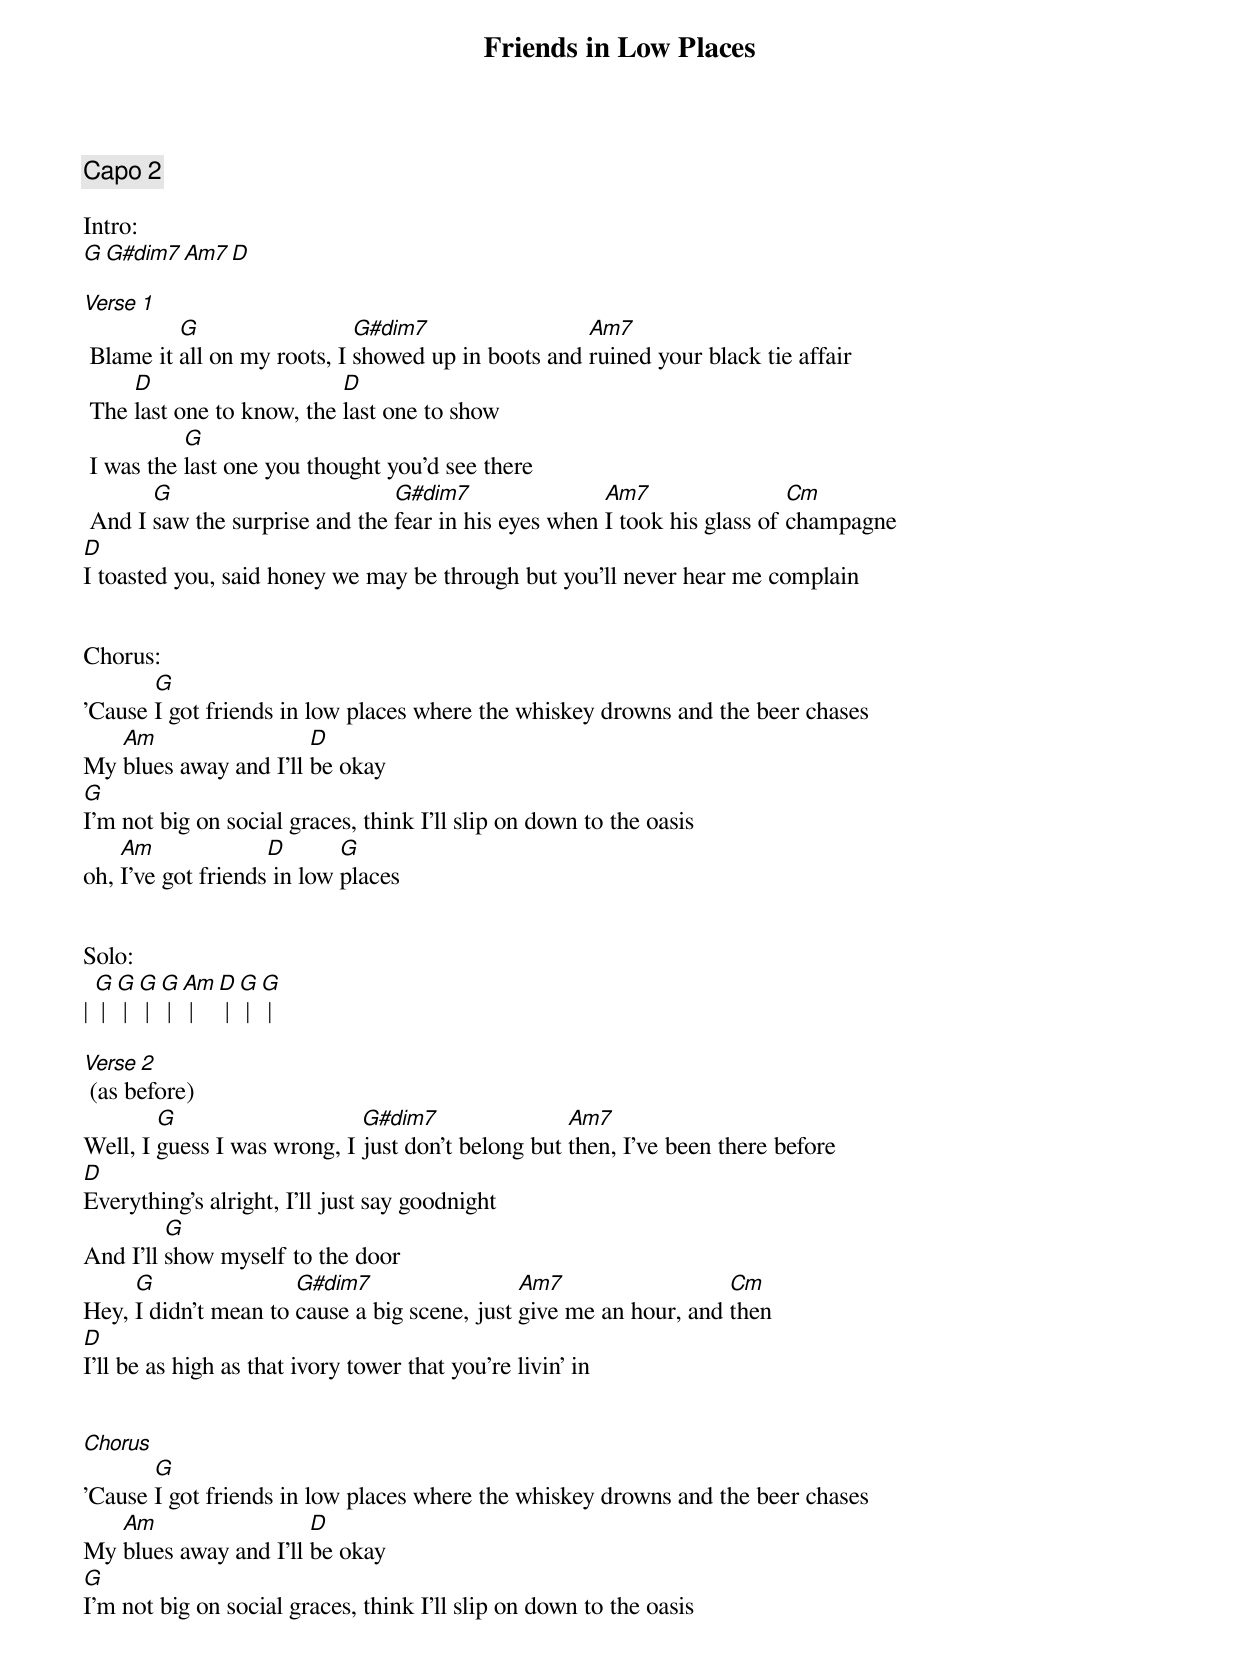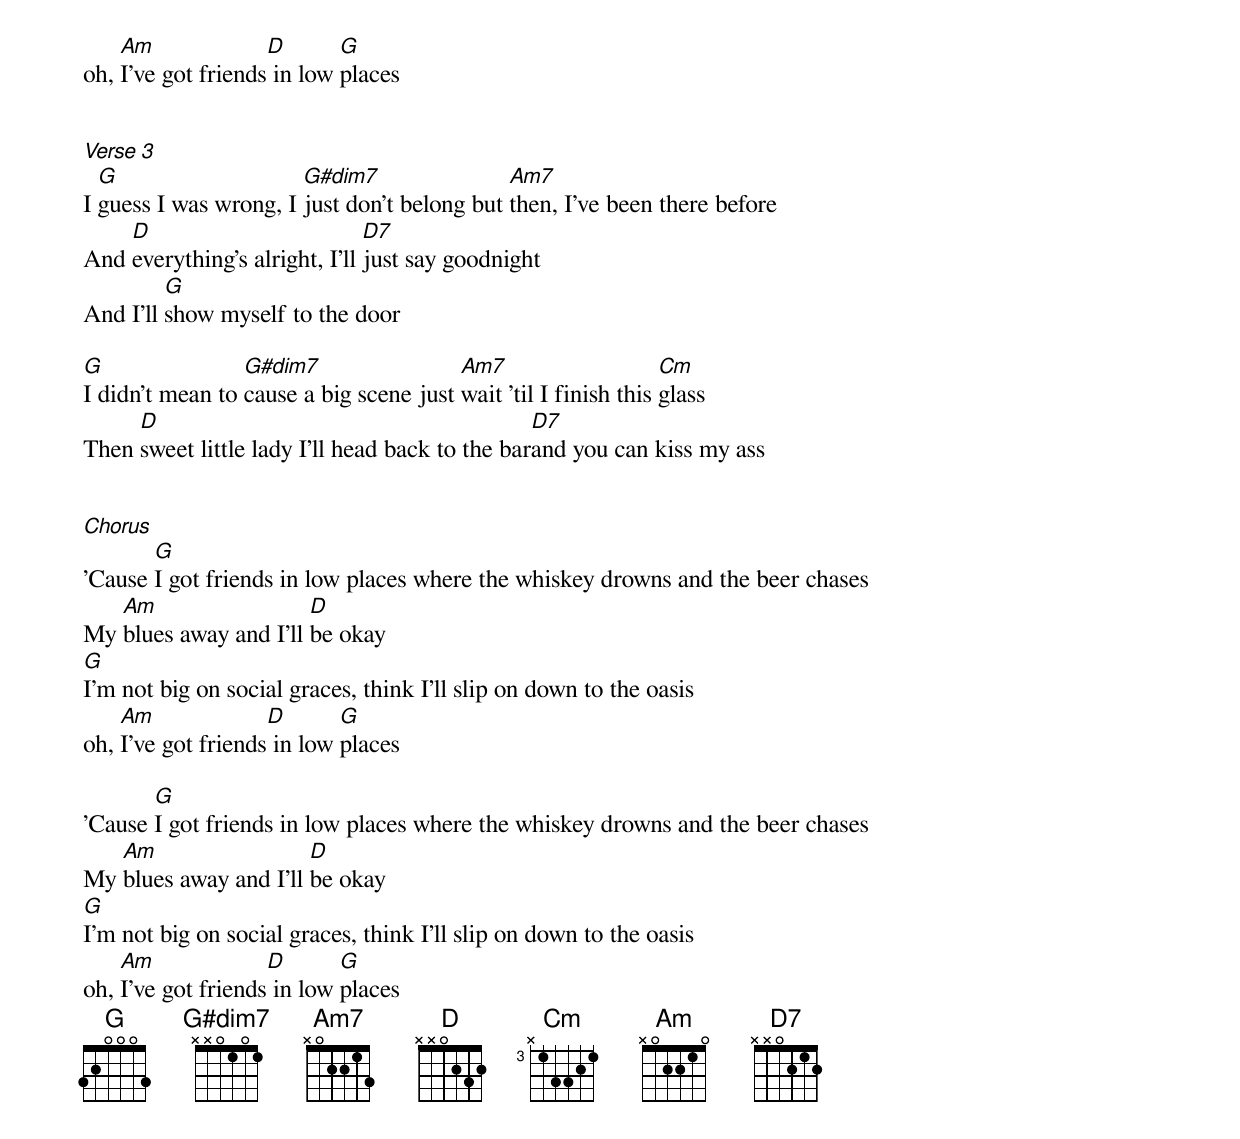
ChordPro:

{title:Friends in Low Places}
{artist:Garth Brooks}
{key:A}
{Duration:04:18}
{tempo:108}
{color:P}

{c:Capo 2}

Intro:
[G G#dim7 Am7 D]

[Verse 1]
 Blame it [G]all on my roots, I [G#dim7]showed up in boots and [Am7]ruined your black tie affair
 The [D]last one to know, the [D]last one to show
 I was the [G]last one you thought you'd see there
 And I [G]saw the surprise and the [G#dim7]fear in his eyes when [Am7]I took his glass of [Cm]champagne
[D]I toasted you, said honey we may be through but you'll never hear me complain


Chorus:
'Cause [G]I got friends in low places where the whiskey drowns and the beer chases
My [Am]blues away and I'll [D]be okay
[G]I'm not big on social graces, think I'll slip on down to the oasis
oh, [Am]I've got friends[D] in low [G]places


Solo:
| [G] | [G] | [G] | [G] | [Am] | [D] | [G] | [G] |

[Verse 2] (as before)
Well, I [G]guess I was wrong, I [G#dim7]just don't belong but [Am7]then, I've been there before
[D]Everything's alright, I'll just say goodnight
And I'll [G]show myself to the door
Hey, [G]I didn't mean to [G#dim7]cause a big scene, just [Am7]give me an hour, and [Cm]then
[D]I'll be as high as that ivory tower that you’re livin’ in


[Chorus]
'Cause [G]I got friends in low places where the whiskey drowns and the beer chases
My [Am]blues away and I'll [D]be okay
[G]I'm not big on social graces, think I'll slip on down to the oasis
oh, [Am]I've got friends[D] in low [G]places


[Verse 3]
I [G]guess I was wrong, I [G#dim7]just don't belong but [Am7]then, I've been there before
And [D]everything's alright, I'll [D7]just say goodnight
And I'll [G]show myself to the door

[G]I didn't mean to [G#dim7]cause a big scene just [Am7]wait 'til I finish this [Cm]glass
Then [D]sweet little lady I'll head back to the bar[D7]and you can kiss my ass


[Chorus]
'Cause [G]I got friends in low places where the whiskey drowns and the beer chases
My [Am]blues away and I'll [D]be okay
[G]I'm not big on social graces, think I'll slip on down to the oasis
oh, [Am]I've got friends[D] in low [G]places

'Cause [G]I got friends in low places where the whiskey drowns and the beer chases
My [Am]blues away and I'll [D]be okay
[G]I'm not big on social graces, think I'll slip on down to the oasis
oh, [Am]I've got friends[D] in low [G]places
